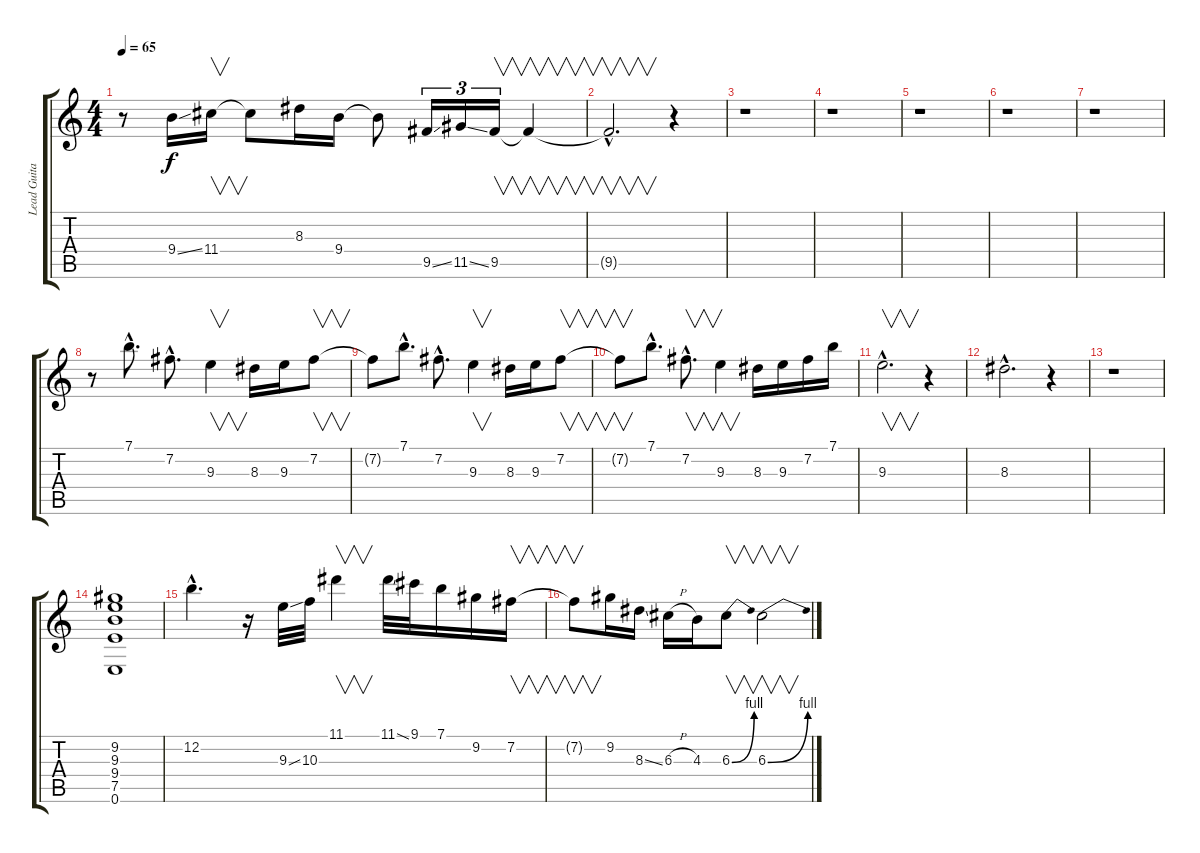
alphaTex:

\track ("Lead Guitar" "Lead Guita") {instrument overdrivenguitar}
\staff {score tabs}
\tuning (E4 B3 G3 D3 A2 E2) {hide}
\ts (4 4)
\tempo 65
\clef g2
\ks c
r.8{dy f} 9.4{ss}.16 11.4.16{v} 11.4{t}.8 8.3.16 9.4.16 9.4{t}.8 9.5{ss}.16{tu (3 2)} 11.5{ss}.16{tu (3 2)} 9.5.16{v tu (3 2)} 9.5{t}.4{v} |
9.5{hac t}.2{v d} r.4 |
r.1 |
r.1 |
r.1 |
r.1 |
r.1 |
r.8 7.1{hac}.8{d instrument overdrivenguitar} 7.2{hac}.8{d} 9.3.4{v} 8.3.16 9.3.16 7.2.8{v} |
7.2{t}.8 7.1{hac}.8{d} 7.2{hac}.8{d} 9.3.4{v} 8.3.16 9.3.16 7.2.8{v} |
7.2{t}.8{v} 7.1{hac}.8{d} 7.2{hac}.8{v d} 9.3.4{v} 8.3.16 9.3.16 7.2.16 7.1.16 |
9.3{hac}.2{v d} r.4 |
8.3{hac}.2{d} r.4 |
r.1 |
(9.2 9.3 9.4 7.5 0.6).1 |
12.2{hac}.4{d} r.16 9.3{ss}.32{instrument overdrivenguitar} 10.3.32 11.1.4{v} 11.1{ss}.32 9.1.32 7.1.16 9.2.16 7.2.16{v} |
7.2{t}.8{v} 9.2.16 8.3{ss}.16 6.3{h}.16 4.3.16 6.3{be (bend 0 0 60 4)}.8{v} 6.3{be (bend 0 0 60 4)}.2{v}
